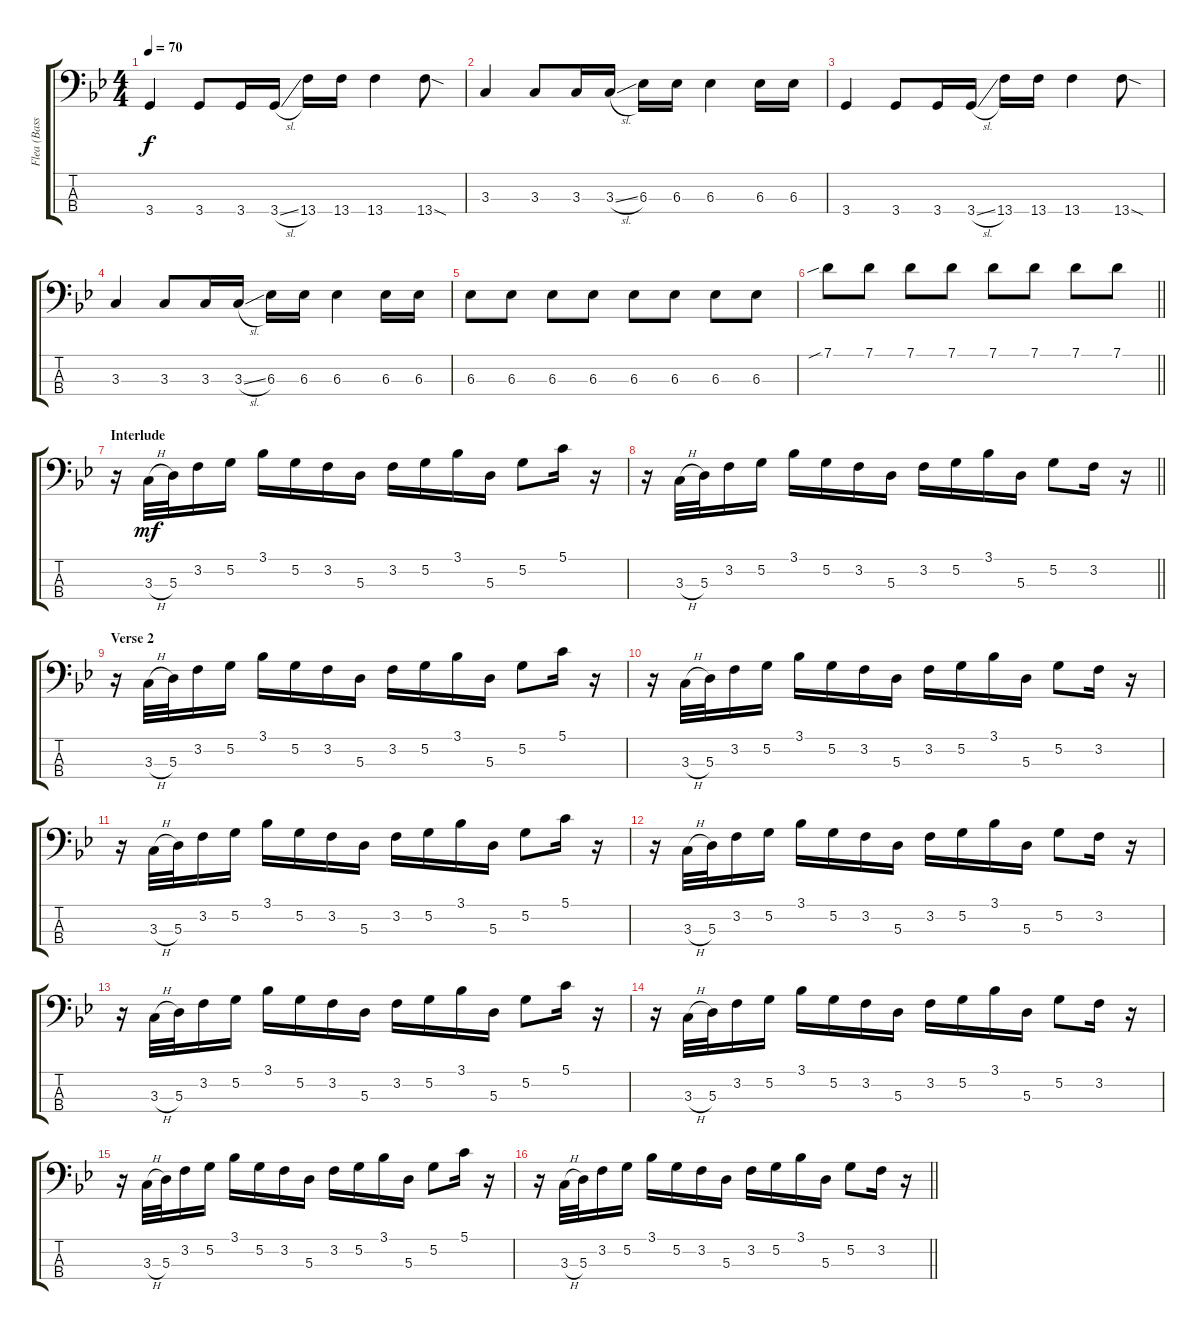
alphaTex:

\track ("Flea (Bass)" "Flea (Bass") {instrument electricbassfinger}
\staff {score tabs}
\tuning (G2 D2 A1 E1) {hide}
\ts (4 4)
\tempo 70
\clef f4
\ks bb
3.4.4{dy f} 3.4.8 3.4.16 3.4{sl}.16 13.4.16 13.4.16 13.4.4 13.4{sod}.8 |
3.3.4 3.3.8 3.3.16 3.3{sl}.16 6.3.16 6.3.16 6.3.4 6.3.16 6.3.16 |
3.4.4 3.4.8 3.4.16 3.4{sl}.16 13.4.16 13.4.16 13.4.4 13.4{sod}.8 |
3.3.4 3.3.8 3.3.16 3.3{sl}.16 6.3.16 6.3.16 6.3.4 6.3.16 6.3.16 |
6.3.8 6.3.8 6.3.8 6.3.8 6.3.8 6.3.8 6.3.8 6.3.8 |
\barLineRight lightlight
7.1{sib}.8 7.1.8 7.1.8 7.1.8 7.1.8 7.1.8 7.1.8 7.1.8 |
\section ("" "Interlude")
r.16 3.3{h}.32{dy mf} 5.3.32 3.2.16 5.2.16 3.1.16 5.2.16 3.2.16 5.3.16 3.2.16 5.2.16 3.1.16 5.3.16 5.2.8 5.1.16 r.16 |
\barLineRight lightlight
r.16 3.3{h}.32 5.3.32 3.2.16 5.2.16 3.1.16 5.2.16 3.2.16 5.3.16 3.2.16 5.2.16 3.1.16 5.3.16 5.2.8 3.2.16 r.16 |
\section ("" "Verse 2")
r.16 3.3{h}.32 5.3.32 3.2.16 5.2.16 3.1.16 5.2.16 3.2.16 5.3.16 3.2.16 5.2.16 3.1.16 5.3.16 5.2.8 5.1.16 r.16 |
r.16 3.3{h}.32 5.3.32 3.2.16 5.2.16 3.1.16 5.2.16 3.2.16 5.3.16 3.2.16 5.2.16 3.1.16 5.3.16 5.2.8 3.2.16 r.16 |
r.16 3.3{h}.32 5.3.32 3.2.16 5.2.16 3.1.16 5.2.16 3.2.16 5.3.16 3.2.16 5.2.16 3.1.16 5.3.16 5.2.8 5.1.16 r.16 |
r.16 3.3{h}.32 5.3.32 3.2.16 5.2.16 3.1.16 5.2.16 3.2.16 5.3.16 3.2.16 5.2.16 3.1.16 5.3.16 5.2.8 3.2.16 r.16 |
r.16 3.3{h}.32 5.3.32 3.2.16 5.2.16 3.1.16 5.2.16 3.2.16 5.3.16 3.2.16 5.2.16 3.1.16 5.3.16 5.2.8 5.1.16 r.16 |
r.16 3.3{h}.32 5.3.32 3.2.16 5.2.16 3.1.16 5.2.16 3.2.16 5.3.16 3.2.16 5.2.16 3.1.16 5.3.16 5.2.8 3.2.16 r.16 |
r.16 3.3{h}.32 5.3.32 3.2.16 5.2.16 3.1.16 5.2.16 3.2.16 5.3.16 3.2.16 5.2.16 3.1.16 5.3.16 5.2.8 5.1.16 r.16 |
\barLineRight lightlight
r.16 3.3{h}.32 5.3.32 3.2.16 5.2.16 3.1.16 5.2.16 3.2.16 5.3.16 3.2.16 5.2.16 3.1.16 5.3.16 5.2.8 3.2.16 r.16
